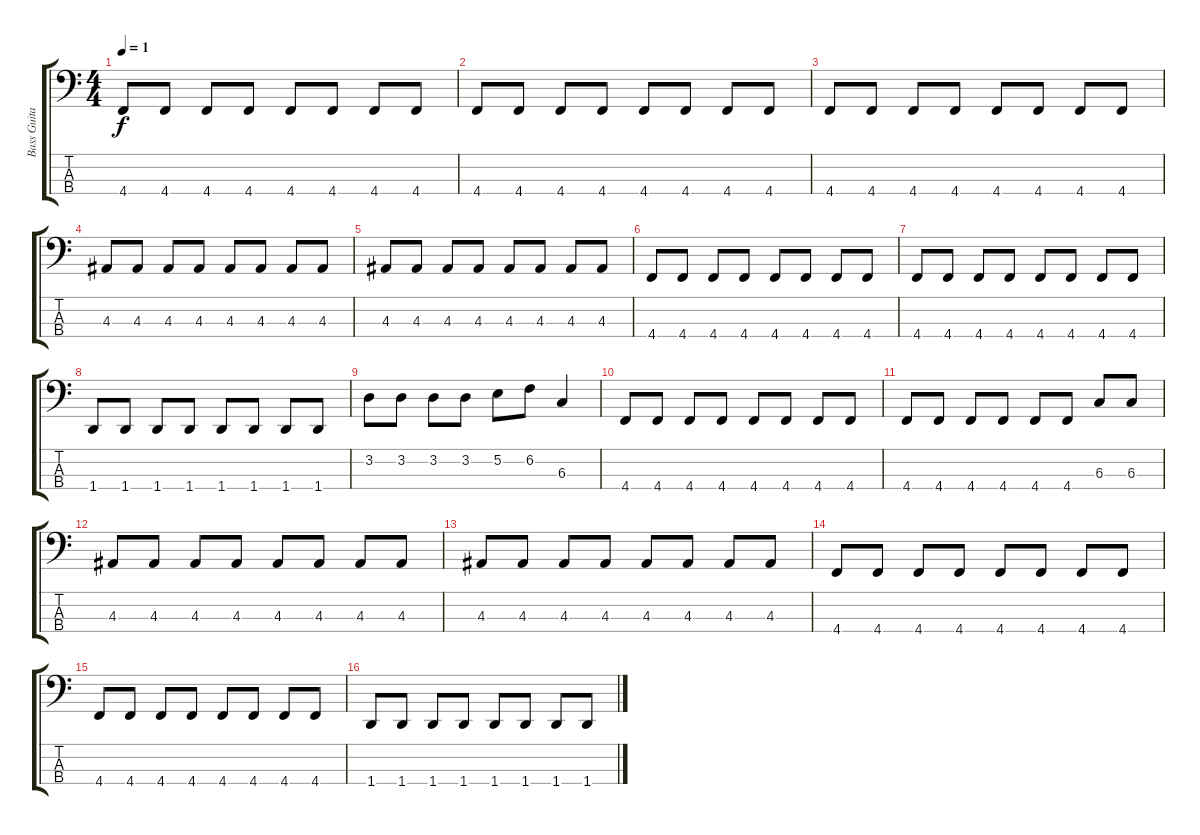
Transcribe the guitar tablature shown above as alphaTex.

\track ("Bass Guitar" "Bass Guita") {instrument electricbassfinger}
\staff {score tabs}
\tuning (E2 B1 Gb1 Db1) {hide}
\ts (4 4)
\tempo 1
\clef f4
\ks c
4.4.8{dy f} 4.4.8 4.4.8 4.4.8 4.4.8 4.4.8 4.4.8 4.4.8 |
4.4.8 4.4.8 4.4.8 4.4.8 4.4.8 4.4.8 4.4.8 4.4.8 |
4.4.8 4.4.8 4.4.8 4.4.8 4.4.8 4.4.8 4.4.8 4.4.8 |
4.3.8 4.3.8 4.3.8 4.3.8 4.3.8 4.3.8 4.3.8 4.3.8 |
4.3.8 4.3.8 4.3.8 4.3.8 4.3.8 4.3.8 4.3.8 4.3.8 |
4.4.8 4.4.8 4.4.8 4.4.8 4.4.8 4.4.8 4.4.8 4.4.8 |
4.4.8 4.4.8 4.4.8 4.4.8 4.4.8 4.4.8 4.4.8 4.4.8 |
1.4.8 1.4.8 1.4.8 1.4.8 1.4.8 1.4.8 1.4.8 1.4.8 |
3.2.8 3.2.8 3.2.8 3.2.8 5.2.8 6.2.8 6.3.4 |
4.4.8 4.4.8 4.4.8 4.4.8 4.4.8 4.4.8 4.4.8 4.4.8 |
4.4.8 4.4.8 4.4.8 4.4.8 4.4.8 4.4.8 6.3.8 6.3.8 |
4.3.8 4.3.8 4.3.8 4.3.8 4.3.8 4.3.8 4.3.8 4.3.8 |
4.3.8 4.3.8 4.3.8 4.3.8 4.3.8 4.3.8 4.3.8 4.3.8 |
4.4.8 4.4.8 4.4.8 4.4.8 4.4.8 4.4.8 4.4.8 4.4.8 |
4.4.8 4.4.8 4.4.8 4.4.8 4.4.8 4.4.8 4.4.8 4.4.8 |
1.4.8 1.4.8 1.4.8 1.4.8 1.4.8 1.4.8 1.4.8 1.4.8
